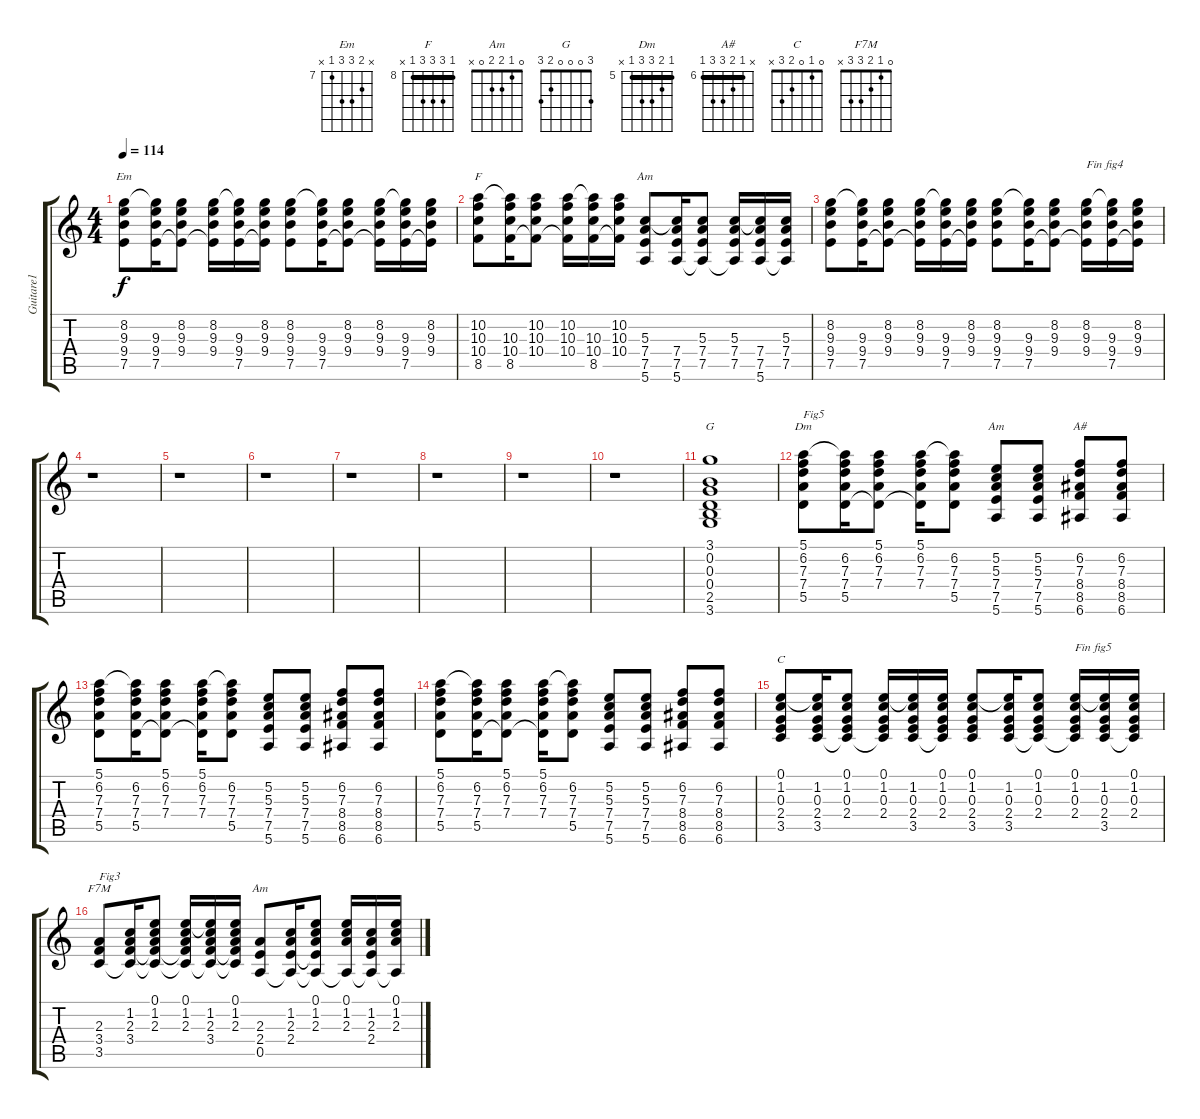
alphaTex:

\track ("Guitare1" "Guitare1") {instrument electricguitarclean}
\staff {score tabs}
\tuning (E4 B3 G3 D3 A2 E2) {hide}
\chord ("Em" x 8 9 9 7 x) {firstfret 7}
\chord ("F" 8 10 10 10 8 x) {firstfret 8 barre 8}
\chord ("Am" 5 5 5 7 7 5) {firstfret 5 barre 5}
\chord ("G" 3 0 0 0 2 3)
\chord ("Dm" 5 6 7 7 5 x) {firstfret 5 barre 5}
\chord ("Am" x 5 5 7 7 5) {firstfret 5 barre 5}
\chord ("A#" x 6 7 8 8 6) {firstfret 6 barre 6}
\chord ("C" 0 1 0 2 3 x)
\chord ("F7M" 0 1 2 3 3 x)
\chord ("Am" 0 1 2 2 0 x)
\ts (4 4)
\tempo 114
\clef g2
\ks c
(8.2 9.3 9.4 7.5).8{ch "Em" dy f} (8.2{t} 9.3 9.4 7.5).16 (8.2 9.3 9.4 7.5{t}).8 (8.2 9.3 9.4 7.5{t}).16 (8.2{t} 9.3 9.4 7.5).16 (8.2 9.3 9.4 7.5{t}).16 (8.2 9.3 9.4 7.5).8 (8.2{t} 9.3 9.4 7.5).16 (8.2 9.3 9.4 7.5{t}).8 (8.2 9.3 9.4 7.5{t}).16 (8.2{t} 9.3 9.4 7.5).16 (8.2 9.3 9.4 7.5{t}).16 |
(10.2 10.3 10.4 8.5).8{ch "F"} (10.2{t} 10.3 10.4 8.5).16 (10.2 10.3 10.4 8.5{t}).8 (10.2 10.3 10.4 8.5{t}).16 (10.2{t} 10.3 10.4 8.5).16 (10.2 10.3 10.4 8.5{t}).16 (5.3 7.4 7.5 5.6).8{ch "Am"} (5.3{t} 7.4 7.5 5.6).16 (5.3 7.4 7.5 5.6{t}).8 (5.3 7.4 7.5 5.6{t}).16 (5.3{t} 7.4 7.5 5.6).16 (5.3 7.4 7.5 5.6{t}).16 |
(8.2 9.3 9.4 7.5).8 (8.2{t} 9.3 9.4 7.5).16 (8.2 9.3 9.4 7.5{t}).8 (8.2 9.3 9.4 7.5{t}).16 (8.2{t} 9.3 9.4 7.5).16 (8.2 9.3 9.4 7.5{t}).16 (8.2 9.3 9.4 7.5).8 (8.2{t} 9.3 9.4 7.5).16 (8.2 9.3 9.4 7.5{t}).8 (8.2 9.3 9.4 7.5{t}).16{txt "Fin fig4"} (8.2{t} 9.3 9.4 7.5).16 (8.2 9.3 9.4 7.5{t}).16 |
r.1 |
r.1 |
r.1 |
r.1 |
r.1 |
r.1 |
r.1 |
(3.1 0.2 0.3 0.4 2.5 3.6).1{ch "G"} |
(5.1 6.2 7.3 7.4 5.5).8{ch "Dm" txt "Fig5"} (5.1{t} 6.2 7.3 7.4 5.5).16 (5.1 6.2 7.3 7.4 5.5{t}).8 (5.1 6.2 7.3 7.4 5.5{t}).16 (5.1{t} 6.2 7.3 7.4 5.5).8 (5.2 5.3 7.4 7.5 5.6).8{ch "Am"} (5.2 5.3 7.4 7.5 5.6).8 (6.2 7.3 8.4 8.5 6.6).8{ch "A#"} (6.2 7.3 8.4 8.5 6.6).8 |
(5.1 6.2 7.3 7.4 5.5).8 (5.1{t} 6.2 7.3 7.4 5.5).16 (5.1 6.2 7.3 7.4 5.5{t}).8 (5.1 6.2 7.3 7.4 5.5{t}).16 (5.1{t} 6.2 7.3 7.4 5.5).8 (5.2 5.3 7.4 7.5 5.6).8 (5.2 5.3 7.4 7.5 5.6).8 (6.2 7.3 8.4 8.5 6.6).8 (6.2 7.3 8.4 8.5 6.6).8 |
(5.1 6.2 7.3 7.4 5.5).8 (5.1{t} 6.2 7.3 7.4 5.5).16 (5.1 6.2 7.3 7.4 5.5{t}).8 (5.1 6.2 7.3 7.4 5.5{t}).16 (5.1{t} 6.2 7.3 7.4 5.5).8 (5.2 5.3 7.4 7.5 5.6).8 (5.2 5.3 7.4 7.5 5.6).8 (6.2 7.3 8.4 8.5 6.6).8 (6.2 7.3 8.4 8.5 6.6).8 |
(0.1 1.2 0.3 2.4 3.5).8{ch "C"} (0.1{t} 1.2 0.3 2.4 3.5).16 (0.1 1.2 0.3 2.4 3.5{t}).8 (0.1 1.2 0.3 2.4 3.5{t}).16 (0.1{t} 1.2 0.3 2.4 3.5).16 (0.1 1.2 0.3 2.4 3.5{t}).16 (0.1 1.2 0.3 2.4 3.5).8 (0.1{t} 1.2 0.3 2.4 3.5).16 (0.1 1.2 0.3 2.4 3.5{t}).8 (0.1 1.2 0.3 2.4 3.5{t}).16{txt "Fin fig5"} (0.1{t} 1.2 0.3 2.4 3.5).16 (0.1 1.2 0.3 2.4 3.5{t}).16 |
(2.3 3.4 3.5).8{ch "F7M" txt "Fig3"} (1.2 2.3 3.4 3.5{t}).16 (0.1 1.2 2.3 3.4{t} 3.5{t}).8 (0.1 1.2 2.3 3.4{t} 3.5{t}).16 (0.1{t} 1.2 2.3 3.4 3.5{t}).16 (0.1 1.2 2.3 3.4{t} 3.5{t}).16 (2.3 2.4 0.5).8{ch "Am"} (1.2 2.3 2.4 0.5{t}).16 (0.1 1.2 2.3 2.4{t} 0.5{t}).8 (0.1 1.2 2.3 0.5{t}).16 (1.2 2.3 2.4 0.5{t}).16 (0.1 1.2 2.3 0.5{t}).16
